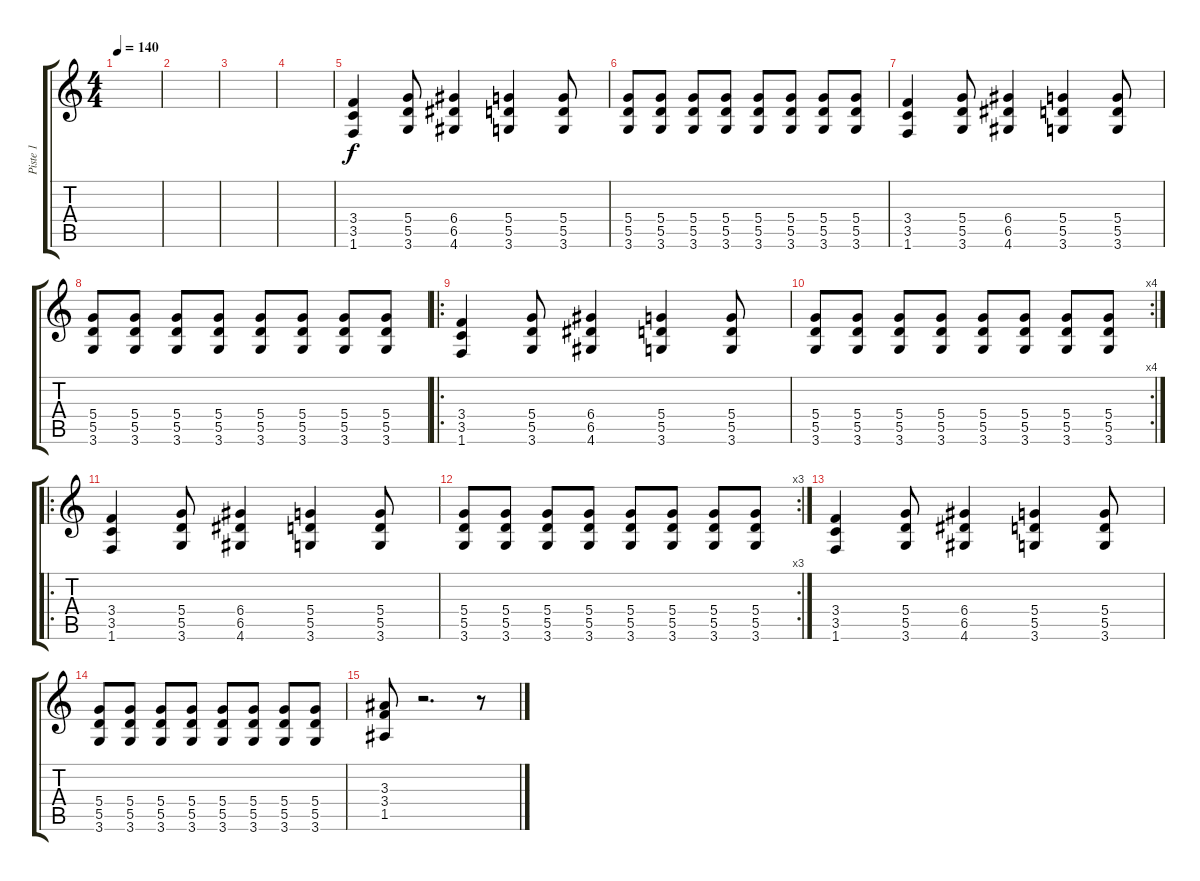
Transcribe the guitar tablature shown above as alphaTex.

\track ("Piste 1" "Piste 1") {instrument distortionguitar}
\staff {score tabs}
\tuning (E4 B3 G3 D3 A2 E2) {hide}
\ts (4 4)
\tempo 140
\clef g2
\ks c
|
|
|
|
(3.4 3.5 1.6).4 (5.4 5.5 3.6).8 (6.4 6.5 4.6).4 (5.4 5.5 3.6).4 (5.4 5.5 3.6).8{instrument electricguitarmuted} |
(5.4 5.5 3.6).8 (5.4 5.5 3.6).8 (5.4 5.5 3.6).8 (5.4 5.5 3.6).8 (5.4 5.5 3.6).8 (5.4 5.5 3.6).8 (5.4 5.5 3.6).8 (5.4 5.5 3.6).8 |
(3.4 3.5 1.6).4{instrument distortionguitar} (5.4 5.5 3.6).8 (6.4 6.5 4.6).4 (5.4 5.5 3.6).4 (5.4 5.5 3.6).8{instrument electricguitarmuted} |
(5.4 5.5 3.6).8 (5.4 5.5 3.6).8 (5.4 5.5 3.6).8 (5.4 5.5 3.6).8 (5.4 5.5 3.6).8 (5.4 5.5 3.6).8 (5.4 5.5 3.6).8 (5.4 5.5 3.6).8 |
\ro
(3.4 3.5 1.6).4{instrument distortionguitar} (5.4 5.5 3.6).8 (6.4 6.5 4.6).4 (5.4 5.5 3.6).4 (5.4 5.5 3.6).8{instrument electricguitarmuted} |
\rc 4
(5.4 5.5 3.6).8 (5.4 5.5 3.6).8 (5.4 5.5 3.6).8 (5.4 5.5 3.6).8 (5.4 5.5 3.6).8 (5.4 5.5 3.6).8 (5.4 5.5 3.6).8 (5.4 5.5 3.6).8 |
\ro
(3.4 3.5 1.6).4{instrument distortionguitar} (5.4 5.5 3.6).8 (6.4 6.5 4.6).4 (5.4 5.5 3.6).4 (5.4 5.5 3.6).8{instrument electricguitarmuted} |
\rc 3
(5.4 5.5 3.6).8 (5.4 5.5 3.6).8 (5.4 5.5 3.6).8 (5.4 5.5 3.6).8 (5.4 5.5 3.6).8 (5.4 5.5 3.6).8 (5.4 5.5 3.6).8 (5.4 5.5 3.6).8 |
(3.4 3.5 1.6).4{instrument distortionguitar} (5.4 5.5 3.6).8 (6.4 6.5 4.6).4 (5.4 5.5 3.6).4 (5.4 5.5 3.6).8{instrument electricguitarmuted} |
(5.4 5.5 3.6).8 (5.4 5.5 3.6).8 (5.4 5.5 3.6).8 (5.4 5.5 3.6).8 (5.4 5.5 3.6).8 (5.4 5.5 3.6).8 (5.4 5.5 3.6).8 (5.4 5.5 3.6).8 |
(3.3 3.4 1.5).8{instrument distortionguitar} r.2{d} r.8
